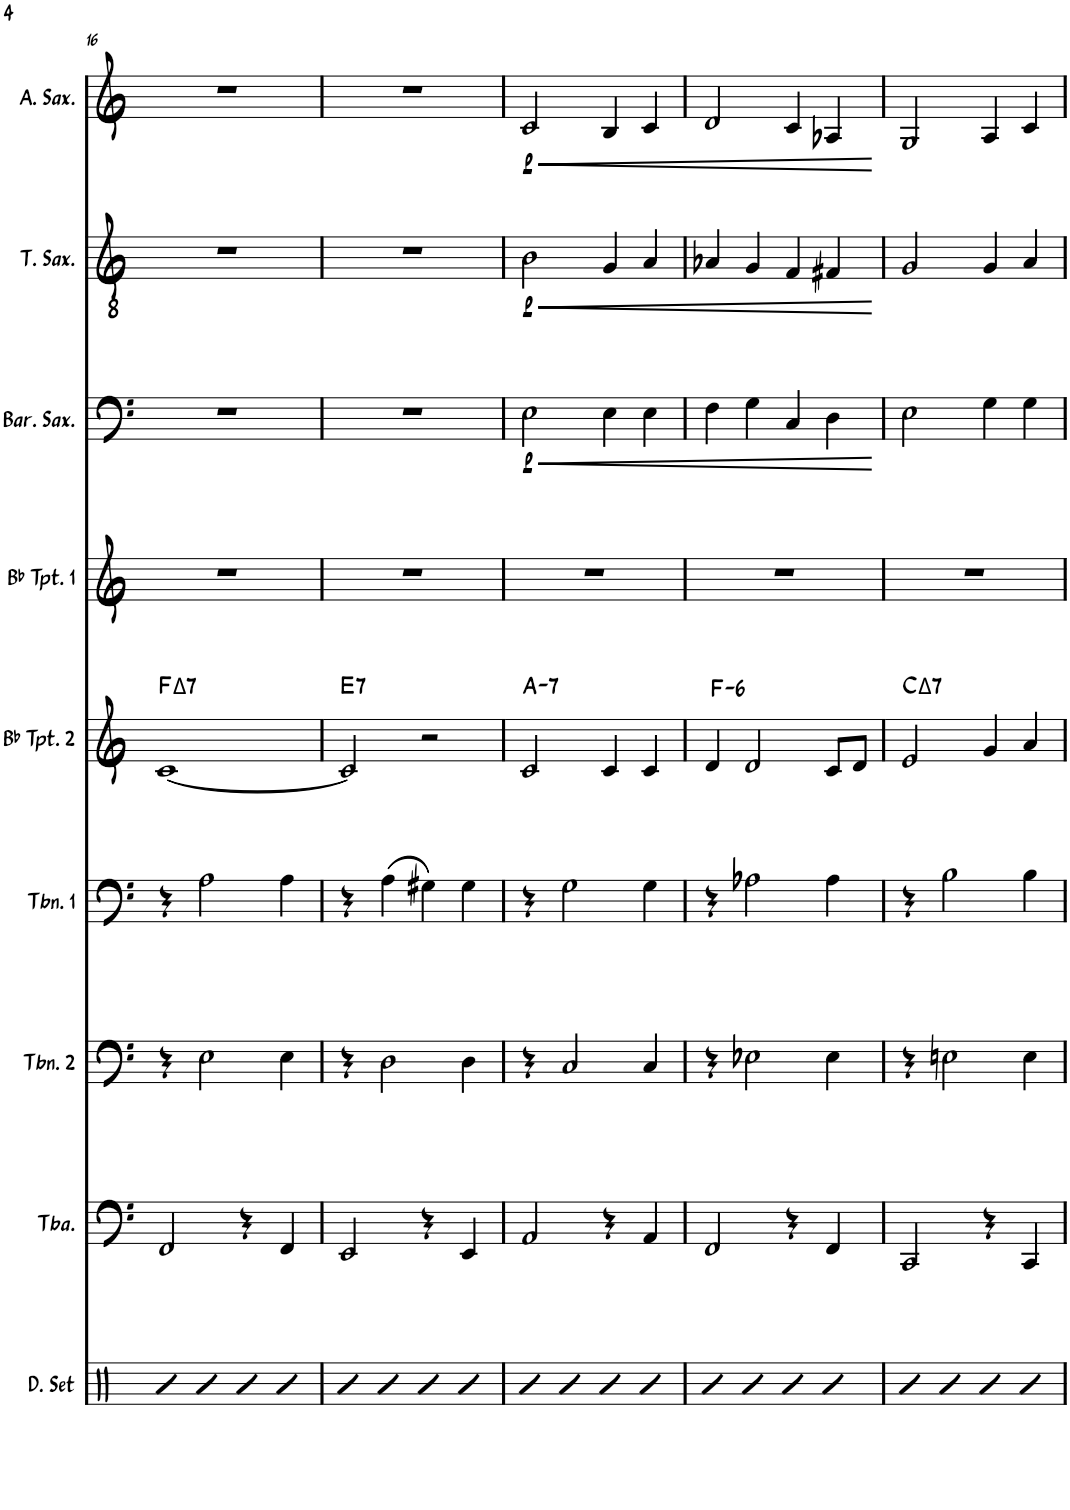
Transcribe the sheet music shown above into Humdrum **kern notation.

**kern	**kern	**kern	**kern	**kern	**harte	**kern	**kern	**dynam	**kern	**dynam	**kern	**dynam
*part9	*part8	*part7	*part6	*part5	*part5	*part4	*part3	*part3	*part2	*part2	*part1	*part1
*staff9	*staff8	*staff7	*staff6	*staff5	*	*staff4	*staff3	*staff3	*staff2	*staff2	*staff1	*staff1
*I"Drumset	*I"Tuba	*I"Trombone 2	*I"Trombone 1	*I"Bb Trumpet 2	*	*I"Bb Trumpet 1	*I"Baritone Saxophone	*	*I"Tenor Saxophone	*	*I"Alto Saxophone	*
*I'D. Set	*I'Tba.	*I'Tbn. 2	*I'Tbn. 1	*I'Bb Tpt. 2	*	*I'Bb Tpt. 1	*I'Bar. Sax.	*	*I'T. Sax.	*	*I'A. Sax.	*
!!LO:PB:g=z
*clefX	*clefF4	*clefF4	*clefF4	*clefG2	*	*clefG2	*clefF4	*	*clefGv2	*	*clefG2	*
*	*	*	*	*Trd1c2	*	*Trd1c2	*Trd12c21	*	*Trd8c14	*	*Trd5c9	*
*k[]	*k[]	*k[]	*k[]	*k[]	*	*k[]	*k[]	*	*k[]	*	*k[]	*
*M2/2	*M2/2	*M2/2	*M2/2	*M2/2	*	*M2/2	*M2/2	*	*M2/2	*	*M2/2	*
*met(c|)	*met(c|)	*met(c|)	*met(c|)	*met(c|)	*	*met(c|)	*met(c|)	*	*met(c|)	*	*met(c|)	*
=16	=16	=16	=16	=16	=16	=16	=16	=16	=16	=16	=16	=16
!	!	!	!	!	!LO:H:kt=7	!	!	!	!	!	!	!
4R	2FF/	4r	4r	[1c	F:maj7	1r	1r	.	1r	.	1r	.
4R	.	2E\	2A\	.	.	.	.	.	.	.	.	.
4R	4r	.	.	.	.	.	.	.	.	.	.	.
4R	4FF/	4E\	4A\	.	.	.	.	.	.	.	.	.
=17	=17	=17	=17	=17	=17	=17	=17	=17	=17	=17	=17	=17
!	!	!	!	!	!LO:H:kt=7	!	!	!	!	!	!	!
4R	2EE/	4r	4r	2c/]	E:7	1r	1r	.	1r	.	1r	.
4R	.	2D\	(4A\	.	.	.	.	.	.	.	.	.
4R	4r	.	4G#X\)	2r	.	.	.	.	.	.	.	.
4R	4EE/	4D\	4G#\	.	.	.	.	.	.	.	.	.
=18	=18	=18	=18	=18	=18	=18	=18	=18	=18	=18	=18	=18
!	!	!	!	!	!	!	!	!LO:HP:b	!	!LO:HP:b	!	!LO:HP:b
!	!	!	!	!	!LO:H:kt=7	!	!	!LO:DY:n=1:b	!	!LO:DY:n=1:b	!	!LO:DY:n=1:b
4R	2AA/	4r	4r	2c/	A:min7	1r	2E\	< p	2B\	< p	2c/	< p
4R	.	2C/	2G\	.	.	.	.	.	.	.	.	.
4R	4r	.	.	4c/	.	.	4E\	.	4G/	.	4B/	.
4R	4AA/	4C/	4G\	4c/	.	.	4E\	.	4A/	.	4c/	.
=19	=19	=19	=19	=19	=19	=19	=19	=19	=19	=19	=19	=19
!	!	!	!	!	!LO:H:kt=6	!	!	!	!	!	!	!
4R	2FF/	4r	4r	4d/	F:min6	1r	4F\	.	4A-X/	.	2d/	.
4R	.	2E-X\	2A-X\	2d/	.	.	4G\	.	4G/	.	.	.
4R	4r	.	.	.	.	.	4C/	.	4F/	.	4c/	.
4R	4FF/	4E-\	4A-\	8c/L	.	.	4D\	.	4F#X/	.	4A-X/	.
.	.	.	.	8d/J	.	.	.	.	.	.	.	.
.	.	.	.	.	.	.	.	[	.	[	.	[
=20	=20	=20	=20	=20	=20	=20	=20	=20	=20	=20	=20	=20
!	!	!	!	!	!LO:H:kt=7	!	!	!	!	!	!	!
4R	2CC/	4r	4r	2e/	C:maj7	1r	2E\	.	2G/	.	2G/	.
4R	.	2En\	2B\	.	.	.	.	.	.	.	.	.
4R	4r	.	.	4g/	.	.	4G\	.	4G/	.	4A/	.
4R	4CC/	4E\	4B\	4an/	.	.	4G\	.	4A/	.	4c/	.
=	=	=	=	=	=	=	=	=	=	=	=	=
*-	*-	*-	*-	*-	*-	*-	*-	*-	*-	*-	*-	*-
